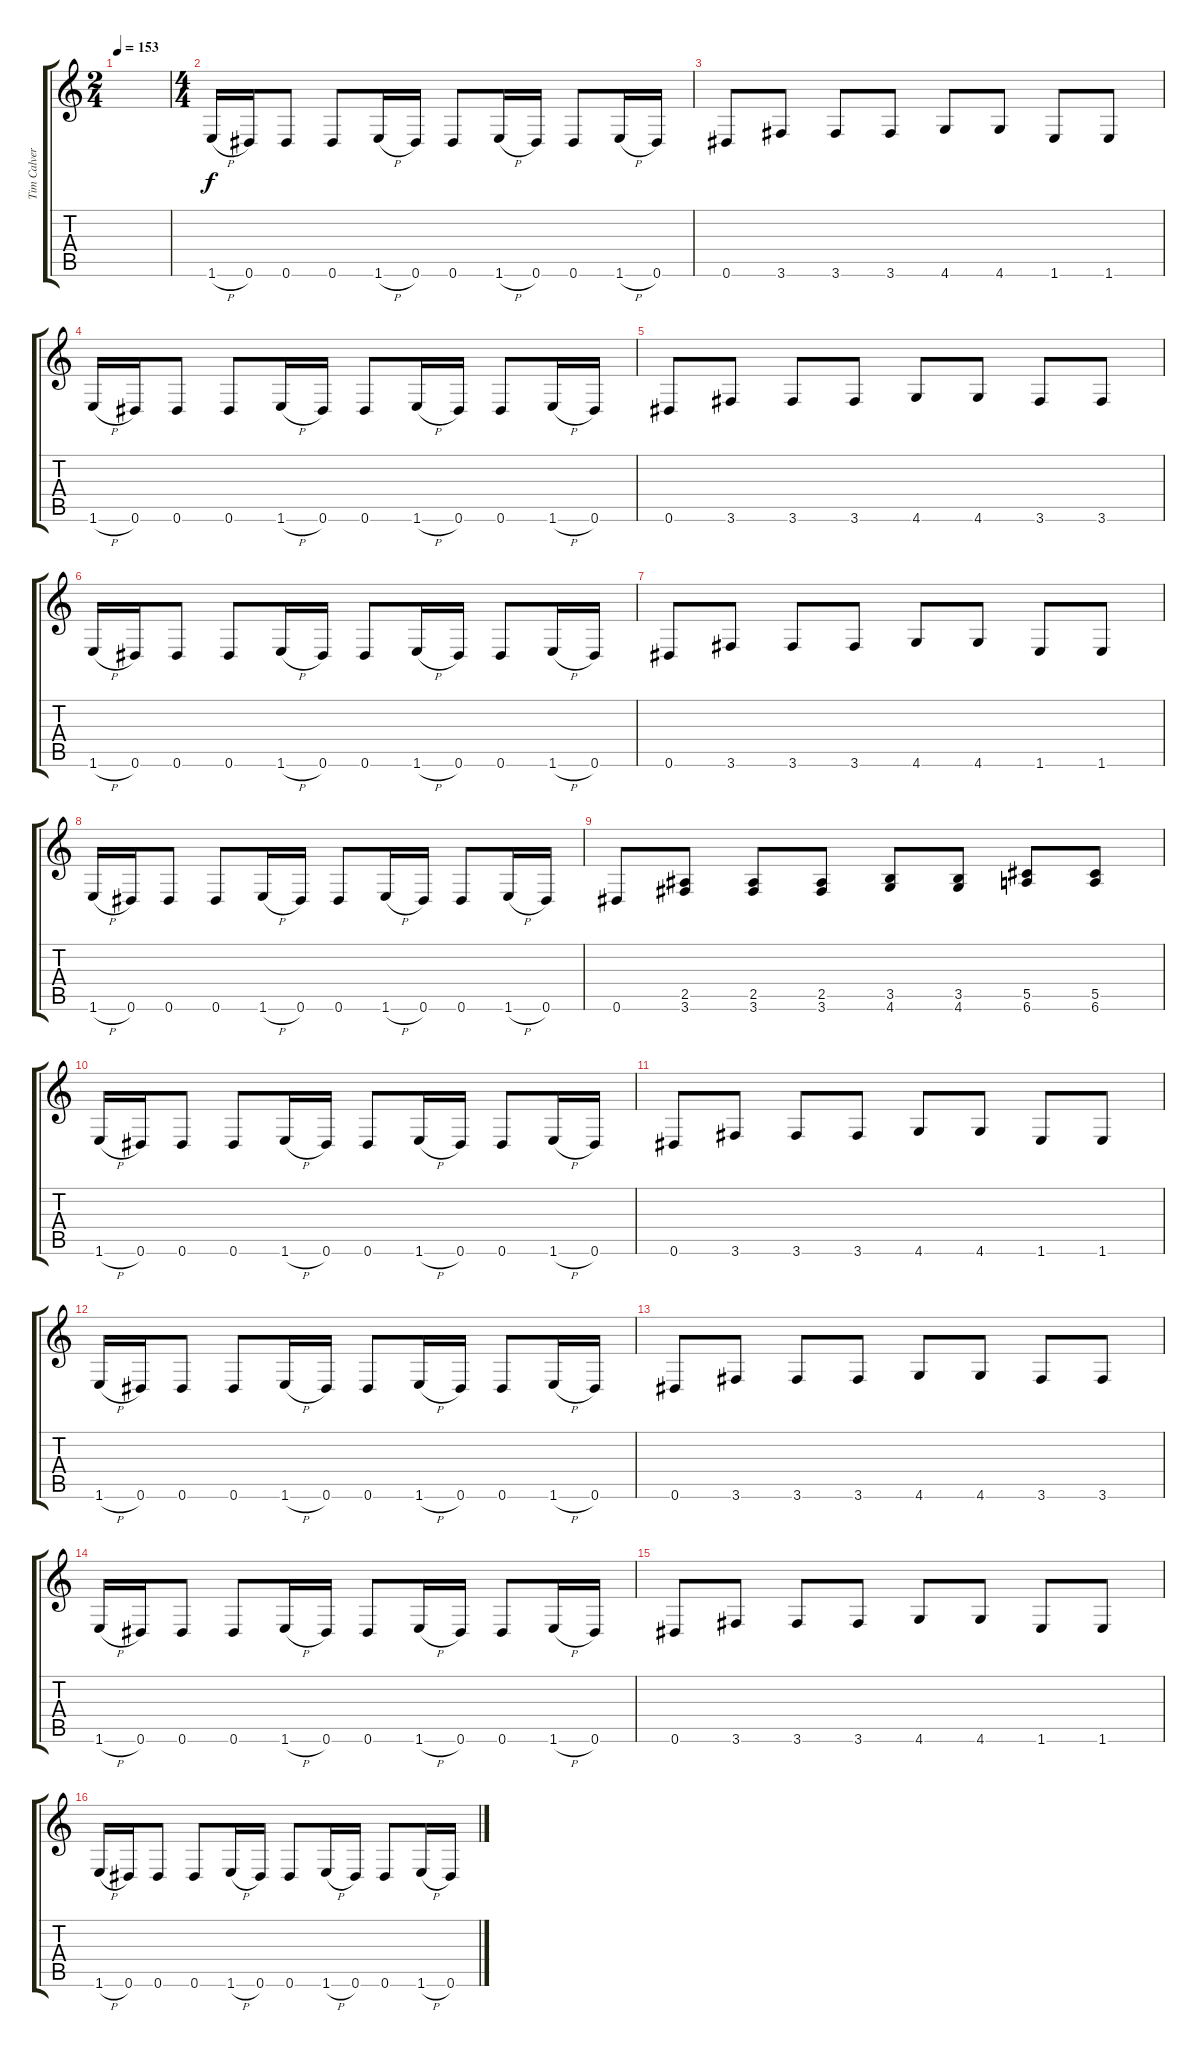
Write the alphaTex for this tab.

\track ("Tim Calvert" "Tim Calver") {instrument distortionguitar}
\staff {score tabs}
\tuning (Eb4 Bb3 Gb3 Db3 Ab2 Eb2) {hide}
\ts (2 4)
\tempo 153
\clef g2
\ks c
|
\ts (4 4)
1.6{h}.16 0.6.16 0.6.8 0.6.8 1.6{h}.16 0.6.16 0.6.8 1.6{h}.16 0.6.16 0.6.8 1.6{h}.16 0.6.16 |
0.6.8 3.6.8 3.6.8 3.6.8 4.6.8 4.6.8 1.6.8 1.6.8 |
1.6{h}.16 0.6.16 0.6.8 0.6.8 1.6{h}.16 0.6.16 0.6.8 1.6{h}.16 0.6.16 0.6.8 1.6{h}.16 0.6.16 |
0.6.8 3.6.8 3.6.8 3.6.8 4.6.8 4.6.8 3.6.8 3.6.8 |
1.6{h}.16 0.6.16 0.6.8 0.6.8 1.6{h}.16 0.6.16 0.6.8 1.6{h}.16 0.6.16 0.6.8 1.6{h}.16 0.6.16 |
0.6.8 3.6.8 3.6.8 3.6.8 4.6.8 4.6.8 1.6.8 1.6.8 |
1.6{h}.16 0.6.16 0.6.8 0.6.8 1.6{h}.16 0.6.16 0.6.8 1.6{h}.16 0.6.16 0.6.8 1.6{h}.16 0.6.16 |
0.6.8 (2.5 3.6).8 (2.5 3.6).8 (2.5 3.6).8 (3.5 4.6).8 (3.5 4.6).8 (5.5 6.6).8 (5.5 6.6).8 |
1.6{h}.16 0.6.16 0.6.8 0.6.8 1.6{h}.16 0.6.16 0.6.8 1.6{h}.16 0.6.16 0.6.8 1.6{h}.16 0.6.16 |
0.6.8 3.6.8 3.6.8 3.6.8 4.6.8 4.6.8 1.6.8 1.6.8 |
1.6{h}.16 0.6.16 0.6.8 0.6.8 1.6{h}.16 0.6.16 0.6.8 1.6{h}.16 0.6.16 0.6.8 1.6{h}.16 0.6.16 |
0.6.8 3.6.8 3.6.8 3.6.8 4.6.8 4.6.8 3.6.8 3.6.8 |
1.6{h}.16 0.6.16 0.6.8 0.6.8 1.6{h}.16 0.6.16 0.6.8 1.6{h}.16 0.6.16 0.6.8 1.6{h}.16 0.6.16 |
0.6.8 3.6.8 3.6.8 3.6.8 4.6.8 4.6.8 1.6.8 1.6.8 |
1.6{h}.16 0.6.16 0.6.8 0.6.8 1.6{h}.16 0.6.16 0.6.8 1.6{h}.16 0.6.16 0.6.8 1.6{h}.16 0.6.16
